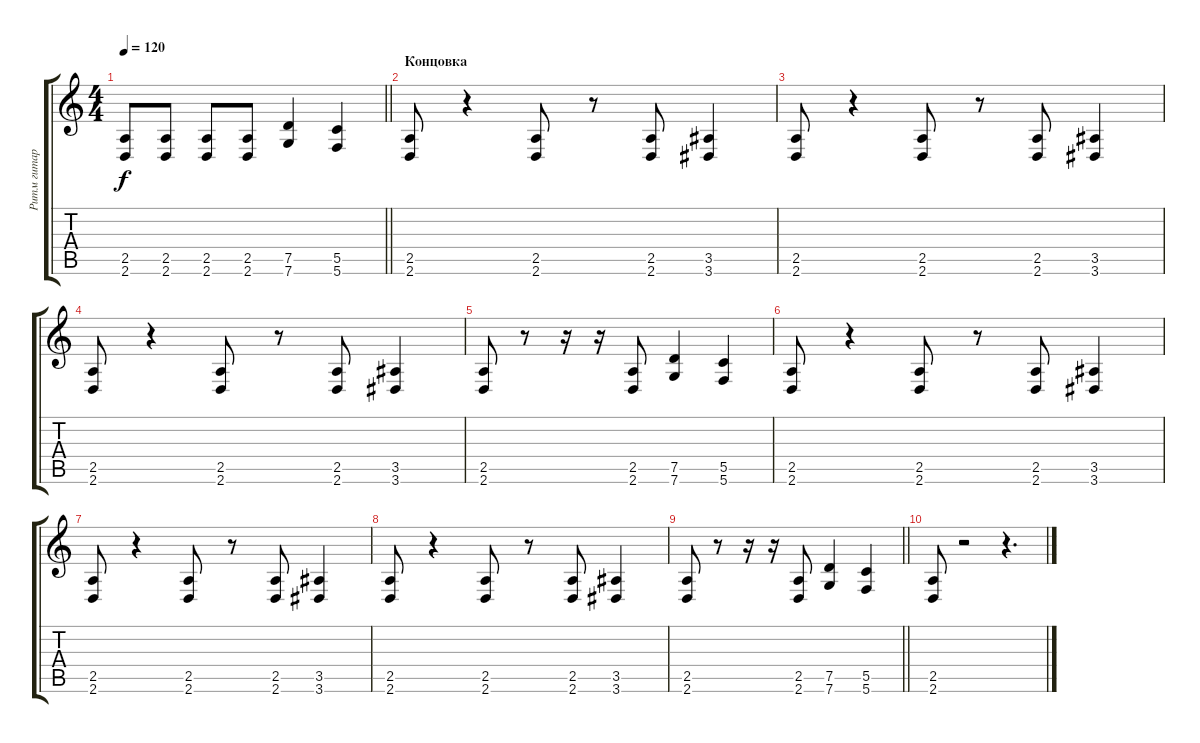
\track ("Ритм гитара" "Ритм гитар") {instrument overdrivenguitar}
\staff {score tabs}
\tuning (D4 A3 F3 C3 G2 C2) {hide}
\ts (4 4)
\tempo 120
\clef g2
\barLineRight lightlight
\ks c
(2.5 2.6).8{dy f} (2.5 2.6).8 (2.5 2.6).8 (2.5 2.6).8 (7.5 7.6).4 (5.5 5.6).4 |
\section ("" "Концовка")
(2.5 2.6).8 r.4 (2.5 2.6).8 r.8 (2.5 2.6).8 (3.5 3.6).4 |
(2.5 2.6).8 r.4 (2.5 2.6).8 r.8 (2.5 2.6).8 (3.5 3.6).4 |
(2.5 2.6).8 r.4 (2.5 2.6).8 r.8 (2.5 2.6).8 (3.5 3.6).4 |
(2.5 2.6).8 r.8 r.16 r.16 (2.5 2.6).8 (7.5 7.6).4 (5.5 5.6).4 |
(2.5 2.6).8 r.4 (2.5 2.6).8 r.8 (2.5 2.6).8 (3.5 3.6).4 |
(2.5 2.6).8 r.4 (2.5 2.6).8 r.8 (2.5 2.6).8 (3.5 3.6).4 |
(2.5 2.6).8 r.4 (2.5 2.6).8 r.8 (2.5 2.6).8 (3.5 3.6).4 |
\barLineRight lightlight
(2.5 2.6).8 r.8 r.16 r.16 (2.5 2.6).8 (7.5 7.6).4 (5.5 5.6).4 |
(2.5 2.6).8 r.2 r.4{d}
